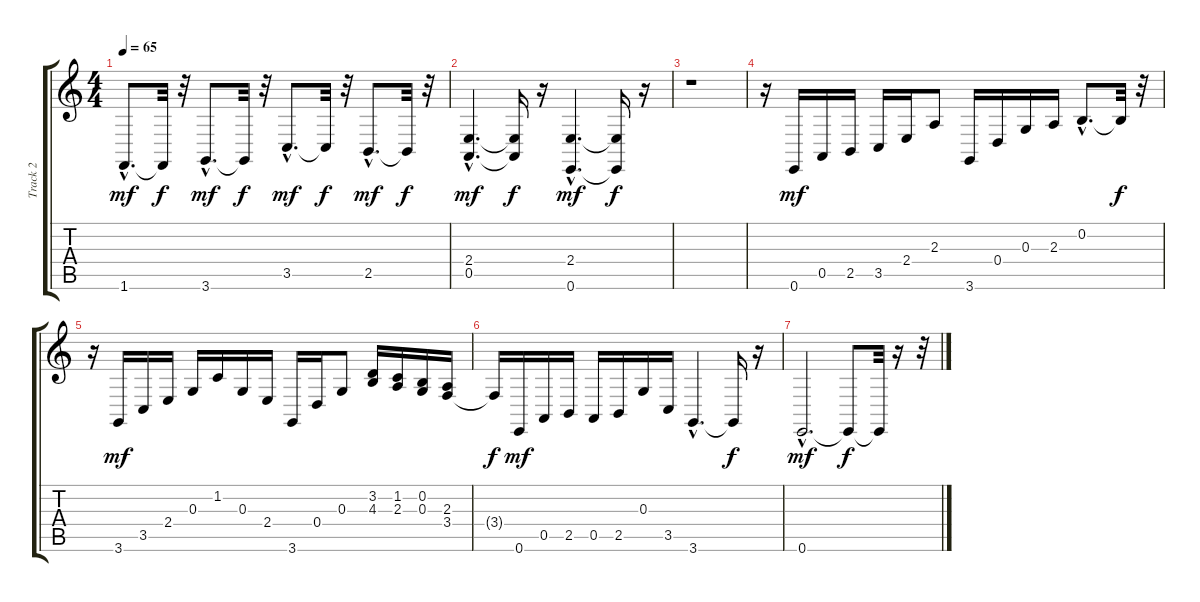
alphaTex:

\track ("Track 2" "Track 2") {instrument acousticgrandpiano}
\staff {score tabs}
\tuning (E4 B3 G3 D3 A2 E2) {hide}
\ts (4 4)
\tempo 65
\clef g2
\ks c
1.6{hac}.8{d dy mf} 1.6{t}.32{dy f} r.32 3.6{hac}.8{d dy mf} 3.6{t}.32{dy f} r.32 3.5{hac}.8{d dy mf} 3.5{t}.32{dy f} r.32 2.5{hac}.8{d dy mf} 2.5{t}.32{dy f} r.32 |
(2.4{hac} 0.5{hac}).4{d dy mf} (2.4{t} 0.5{t}).16{dy f} r.16 (2.4{hac} 0.6{hac}).4{d dy mf} (2.4{t} 0.6{t}).16{dy f} r.16 |
r.1 |
r.16 0.6.16{dy mf} 0.5.16 2.5.16 3.5.16 2.4.16 2.3.8 3.6.16 0.4.16 0.3.16 2.3.16 0.2{hac}.8{d} 0.2{t}.32{dy f} r.32 |
r.16 3.6.16{dy mf} 3.5.16 2.4.16 0.3.16 1.2.16 0.3.16 2.4.16 3.6.16 0.4.16 0.3.8 (3.2 4.3).16 (1.2 2.3).16 (0.2 0.3).16 (2.3 3.4).16 |
3.4{t}.16{dy f} 0.6.16{dy mf} 0.5.16 2.5.16 0.5.16 2.5.16 0.3.16 3.5.16 3.6{hac}.4{d} 3.6{t}.16{dy f} r.16 |
0.6{hac}.2{d dy mf} 0.6{t}.8{dy f} 0.6{t}.32 r.16 r.32
